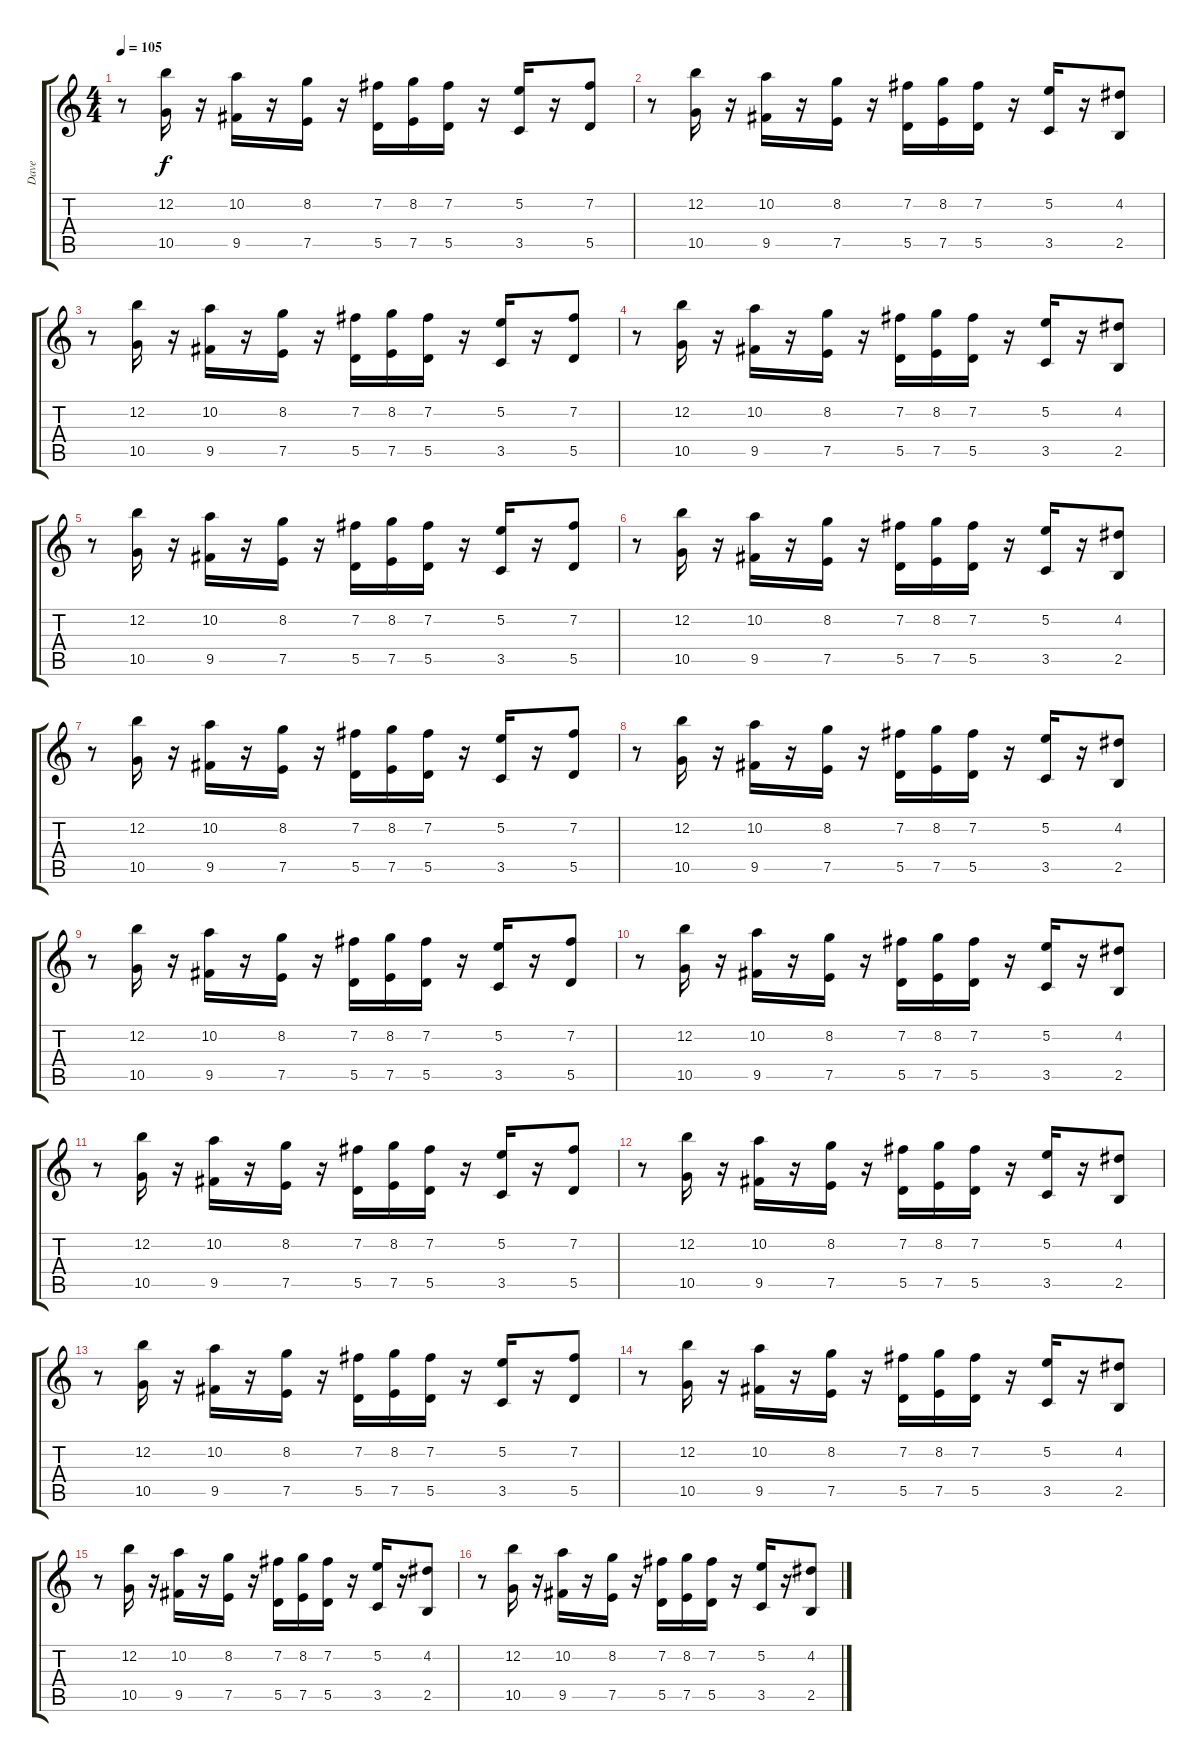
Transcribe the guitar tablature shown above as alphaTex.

\track ("Dave" "Dave") {instrument distortionguitar}
\staff {score tabs}
\tuning (E4 B3 G3 D3 A2 E2) {hide}
\ts (4 4)
\tempo 105
\tempo 70
\tempo 105
\clef g2
\ks c
r.8{dy f instrument distortionguitar} (12.2 10.5).16 r.16 (10.2 9.5).16 r.16 (8.2 7.5).16 r.16 (7.2 5.5).16 (8.2 7.5).16 (7.2 5.5).16 r.16 (5.2 3.5).16 r.16 (7.2 5.5).8 |
r.8 (12.2 10.5).16 r.16 (10.2 9.5).16 r.16 (8.2 7.5).16 r.16 (7.2 5.5).16 (8.2 7.5).16 (7.2 5.5).16 r.16 (5.2 3.5).16 r.16 (4.2 2.5).8 |
r.8 (12.2 10.5).16 r.16 (10.2 9.5).16 r.16 (8.2 7.5).16 r.16 (7.2 5.5).16 (8.2 7.5).16 (7.2 5.5).16 r.16 (5.2 3.5).16 r.16 (7.2 5.5).8 |
r.8 (12.2 10.5).16 r.16 (10.2 9.5).16 r.16 (8.2 7.5).16 r.16 (7.2 5.5).16 (8.2 7.5).16 (7.2 5.5).16 r.16 (5.2 3.5).16 r.16 (4.2 2.5).8 |
r.8 (12.2 10.5).16 r.16 (10.2 9.5).16 r.16 (8.2 7.5).16 r.16 (7.2 5.5).16 (8.2 7.5).16 (7.2 5.5).16 r.16 (5.2 3.5).16 r.16 (7.2 5.5).8 |
r.8 (12.2 10.5).16 r.16 (10.2 9.5).16 r.16 (8.2 7.5).16 r.16 (7.2 5.5).16 (8.2 7.5).16 (7.2 5.5).16 r.16 (5.2 3.5).16 r.16 (4.2 2.5).8 |
r.8 (12.2 10.5).16 r.16 (10.2 9.5).16 r.16 (8.2 7.5).16 r.16 (7.2 5.5).16 (8.2 7.5).16 (7.2 5.5).16 r.16 (5.2 3.5).16 r.16 (7.2 5.5).8 |
r.8 (12.2 10.5).16 r.16 (10.2 9.5).16 r.16 (8.2 7.5).16 r.16 (7.2 5.5).16 (8.2 7.5).16 (7.2 5.5).16 r.16 (5.2 3.5).16 r.16 (4.2 2.5).8 |
r.8 (12.2 10.5).16 r.16 (10.2 9.5).16 r.16 (8.2 7.5).16 r.16 (7.2 5.5).16 (8.2 7.5).16 (7.2 5.5).16 r.16 (5.2 3.5).16 r.16 (7.2 5.5).8 |
r.8 (12.2 10.5).16 r.16 (10.2 9.5).16 r.16 (8.2 7.5).16 r.16 (7.2 5.5).16 (8.2 7.5).16 (7.2 5.5).16 r.16 (5.2 3.5).16 r.16 (4.2 2.5).8 |
r.8 (12.2 10.5).16 r.16 (10.2 9.5).16 r.16 (8.2 7.5).16 r.16 (7.2 5.5).16 (8.2 7.5).16 (7.2 5.5).16 r.16 (5.2 3.5).16 r.16 (7.2 5.5).8 |
r.8 (12.2 10.5).16 r.16 (10.2 9.5).16 r.16 (8.2 7.5).16 r.16 (7.2 5.5).16 (8.2 7.5).16 (7.2 5.5).16 r.16 (5.2 3.5).16 r.16 (4.2 2.5).8 |
r.8 (12.2 10.5).16 r.16 (10.2 9.5).16 r.16 (8.2 7.5).16 r.16 (7.2 5.5).16 (8.2 7.5).16 (7.2 5.5).16 r.16 (5.2 3.5).16 r.16 (7.2 5.5).8 |
r.8 (12.2 10.5).16 r.16 (10.2 9.5).16 r.16 (8.2 7.5).16 r.16 (7.2 5.5).16 (8.2 7.5).16 (7.2 5.5).16 r.16 (5.2 3.5).16 r.16 (4.2 2.5).8 |
r.8 (12.2 10.5).16 r.16 (10.2 9.5).16 r.16 (8.2 7.5).16 r.16 (7.2 5.5).16 (8.2 7.5).16 (7.2 5.5).16 r.16 (5.2 3.5).16 r.16 (4.2 2.5).8 |
r.8 (12.2 10.5).16 r.16 (10.2 9.5).16 r.16 (8.2 7.5).16 r.16 (7.2 5.5).16 (8.2 7.5).16 (7.2 5.5).16 r.16 (5.2 3.5).16 r.16 (4.2 2.5).8
